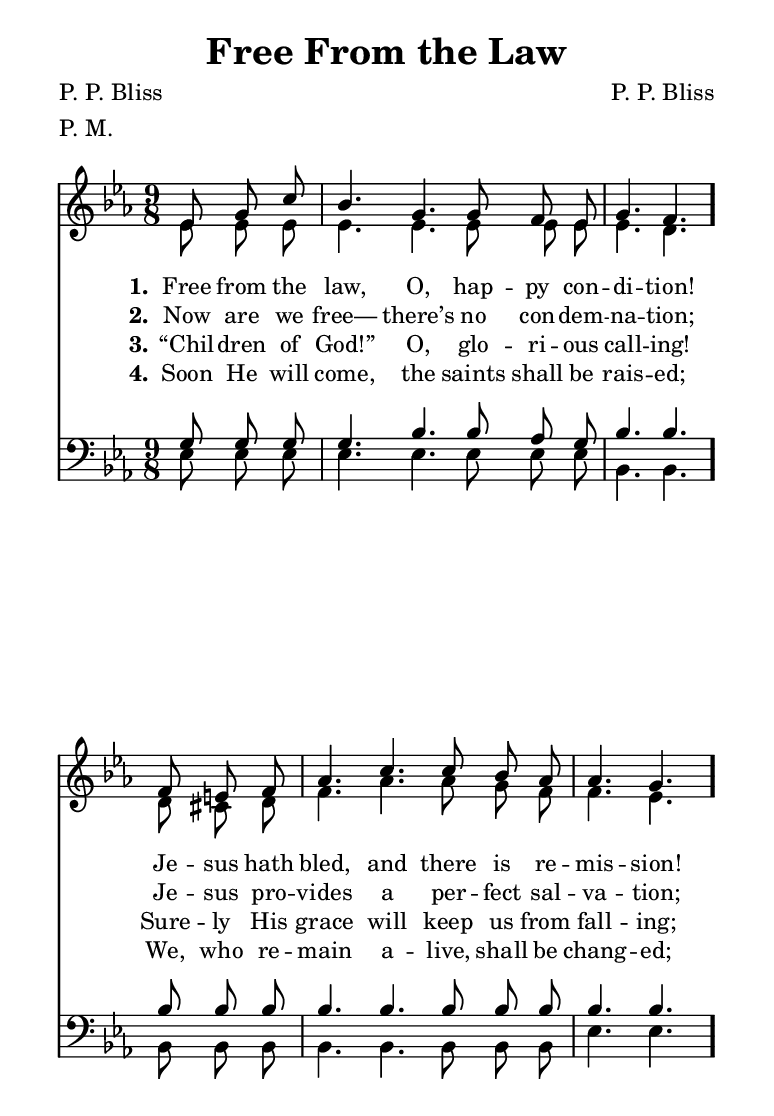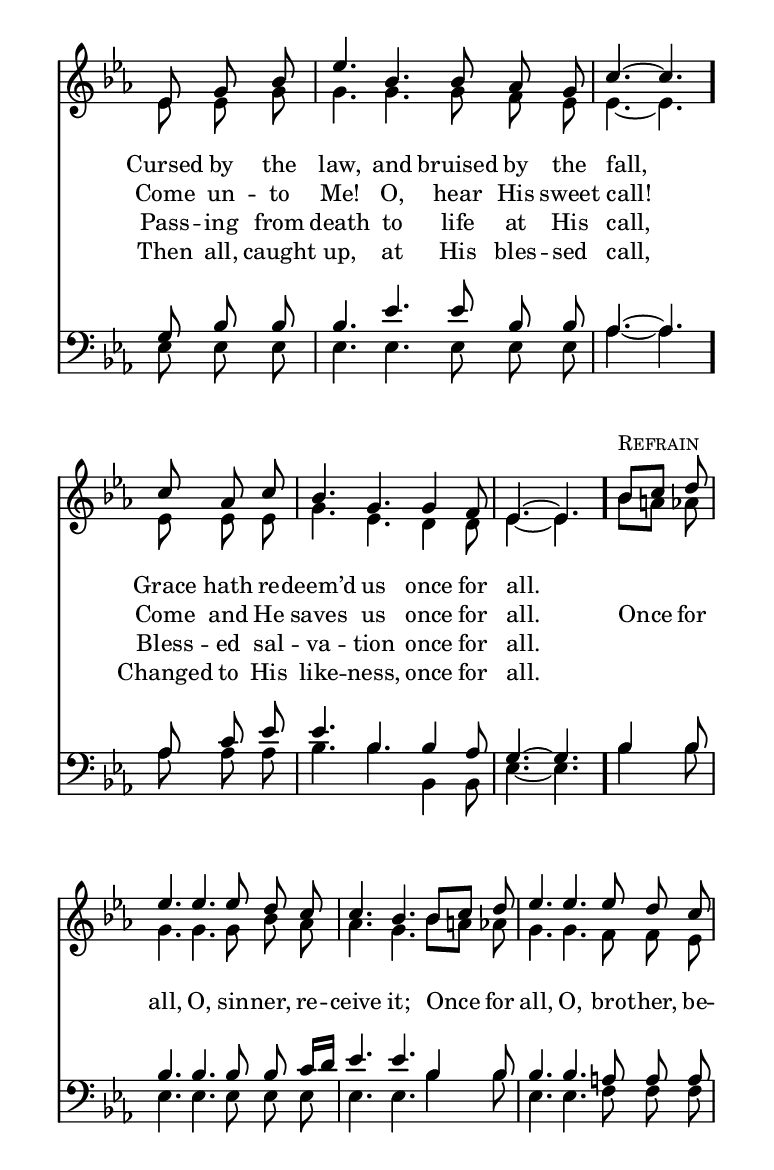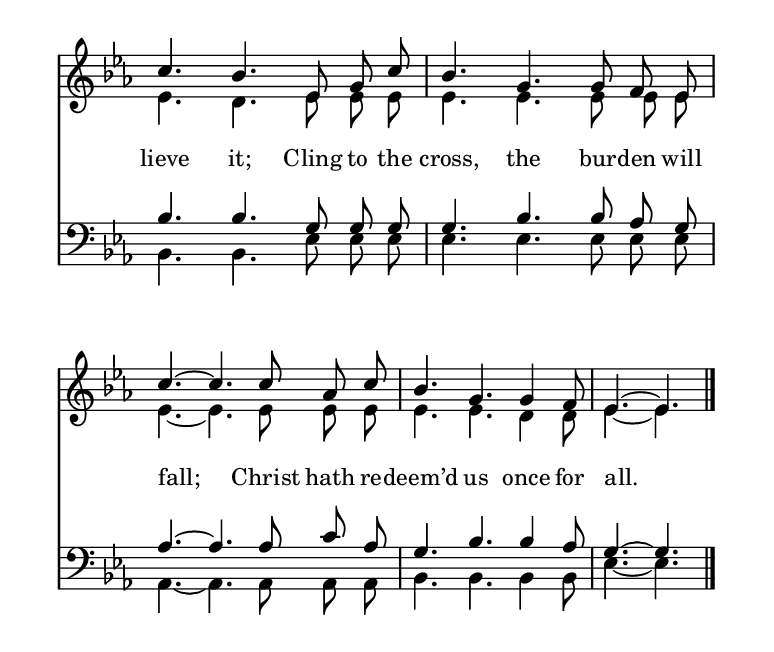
\include "common/global.ily"
\paper {
  \include "common/paper.ily"
  ragged-last-bottom = ##t
  % original has 5 systems on first page, one on second
  % that's a bit squashed for us
  systems-per-page = #(cond (is-eogsized 4) (#t #f))
  system-count = #(cond (is-eogsized 5) (#t #f))
}

\header{
  hymnnumber = "84"
  title = "Free From the Law"
  tunename = "Once For All"
  meter = "P. M."
  poet = "P. P. Bliss"
  composer = "P. P. Bliss"
  %copyright = ""
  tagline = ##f
}

% for fermata in MIDI
ta = { \tempo 4=80 }
tb = { \tempo 4=40 }

patternAA = { c8 c8 c8 | c4. c4. c8 c8 c8      | c4. c4. }
patternAB = { c8 c8 c8 | c4. c4. c4    c8      | c4. c4. }
patternAC = { c4    c8 | c4. c4. c8 c8 c16 c16 | c4. c4. }
patternAD = { c4    c8 | c4. c4. c8 c8 c8      | c4. c4. }

global = {
  \include "common/overrides.ily"
  \override Staff.TimeSignature.style = #'numbered
  \time 9/8
  \override Score.MetronomeMark.transparent = ##t % hide all fermata changes too
  \ta
  \key ees \major
  \partial 4.
  \autoBeamOff
}

notesSoprano = {
\global
\relative c' {

  \changePitch \patternAA { ees g c | bes g g f ees | g f }
  \changePitch \patternAA { f e f | aes c c bes aes | aes g }
  \changePitch \patternAA { ees g bes | ees bes bes aes g | c ~ c }
  \changePitch \patternAB { c aes c | bes g g f | ees ~ ees }

  << s^\markup { \small \caps "Refrain" }
  \changePitch \patternAA { bes'[ c] d | ees ees ees d c | c bes } >>
  \changePitch \patternAA { bes[ c] d | ees ees ees d c | c bes }
  \changePitch \patternAA { ees, g c | bes g g f ees | c' ~ c }
  \changePitch \patternAB { c aes c | bes g g f | ees ~ ees }

  \bar "|."

}
}

notesAlto = {
\global
\relative e' {

  \changePitch \patternAA { ees ees ees | ees ees ees ees ees | ees d }
  \changePitch \patternAA { d cis d | f aes aes g f | f ees }
  \changePitch \patternAA { ees ees g | g g g f ees | ees ~ ees }
  \changePitch \patternAB { ees ees ees | g ees d d | ees ~ ees }

  \changePitch \patternAA { bes'[ a] aes | g g g bes aes | aes g }
  \changePitch \patternAA { bes[ a] aes | g g f f ees | ees d }
  \changePitch \patternAA { ees ees ees | ees ees ees ees ees | ees ~ ees }
  \changePitch \patternAB { ees ees ees | ees ees d d | ees ~ ees }

}
}

notesTenor = {
\global
\relative a {

  \changePitch \patternAA { g g g | g bes bes aes g | bes bes }
  \changePitch \patternAA { bes bes bes | bes bes bes bes bes | bes bes }
  \changePitch \patternAA { g bes bes | bes ees ees bes bes | aes ~ aes }
  \changePitch \patternAB { aes c ees | ees bes bes aes | g ~ g }

  \changePitch \patternAC { bes bes | bes bes bes bes c[ d] | ees ees }
  \changePitch \patternAD { bes bes | bes bes a a a | bes bes }
  \changePitch \patternAA { g g g | g bes bes aes g | aes ~ aes }
  \changePitch \patternAB { aes c aes | g bes bes aes | g ~ g }

}
}

notesBass = {
\global
\relative f {

  \changePitch \patternAA { ees ees ees | ees ees ees ees ees | bes bes }
  \changePitch \patternAA { bes bes bes | bes bes bes bes bes | ees ees }
  \changePitch \patternAA { ees ees ees | ees ees ees ees ees | aes ~ aes }
  \changePitch \patternAB { aes aes aes | bes bes bes, bes | ees ~ ees }

  \changePitch \patternAD { bes' bes | ees, ees ees ees ees | ees ees }
  \changePitch \patternAD { bes' bes | ees, ees f f f | bes, bes }
  \changePitch \patternAA { ees ees ees | ees ees ees ees ees | aes, ~ aes }
  \changePitch \patternAB { aes aes aes | bes bes bes bes | ees ~ ees }

}
}

Refrain = \lyricmode {

Once for all, O, sin -- ner, re -- ceive it;
Once for all, O, bro -- ther, be -- lieve it;
Cling to the cross, the bur -- den will fall;
Christ hath re -- deem’d us once for all.

}

wordsA = \lyricmode {
\set stanza = "1."

Free from the law, O, hap -- py con -- di -- tion! \bar "."
Je -- sus hath bled, and there is re -- mis -- sion! \bar "."
Cursed by the law, and bruised by the fall, \bar "."
Grace hath re -- deem’d us once for all. \bar "."

}

wordsB = \lyricmode {
\set stanza = "2."

Now are we free— there’s no con -- dem -- na -- tion;
Je -- sus pro -- vides a per -- fect  sal -- va -- tion;
Come un -- to Me! O, hear His sweet call!
Come and He saves us once for all.

\Refrain

}

wordsC = \lyricmode {
\set stanza = "3."

“Chil -- dren of God!” O, glo -- ri -- ous call -- ing!
Sure -- ly His grace will keep us from fall -- ing;
Pass -- ing from death to life at His call,
Bless -- ed sal -- va -- tion once for all.

}

wordsD = \lyricmode {
\set stanza = "4."

Soon He will come, the saints shall be rais -- ed;
We, who re -- main a -- live, shall be chang -- ed;
Then all, caught up, at His bles -- sed call,
Changed to His like -- ness, once for all.

}

\score {
  \context ChoirStaff <<
    \context Staff = upper <<
      \set ChoirStaff.systemStartDelimiter = #'SystemStartBar
      \context Voice  = sopranos { \voiceOne << \notesSoprano >> }
      \context Voice  = altos { \voiceTwo << \notesAlto >> }
      \context Lyrics = one   \lyricsto sopranos \wordsA
      \context Lyrics = two   \lyricsto sopranos \wordsB
      \context Lyrics = three \lyricsto sopranos \wordsC
      \context Lyrics = four  \lyricsto sopranos \wordsD
    >>
    \context Staff = men <<
      \clef bass
      \context Voice  = tenors { \voiceOne << \notesTenor >> }
      \context Voice  = basses { \voiceTwo << \notesBass >> }
    >>
  >>
  \layout {
    \include "common/layout.ily"
  }
  \midi{
    \include "common/midi.ily"
  }
}

\version "2.19.49"  % necessary for upgrading to future LilyPond versions.

% vi:set et ts=2 sw=2 ai nocindent syntax=lilypond:
